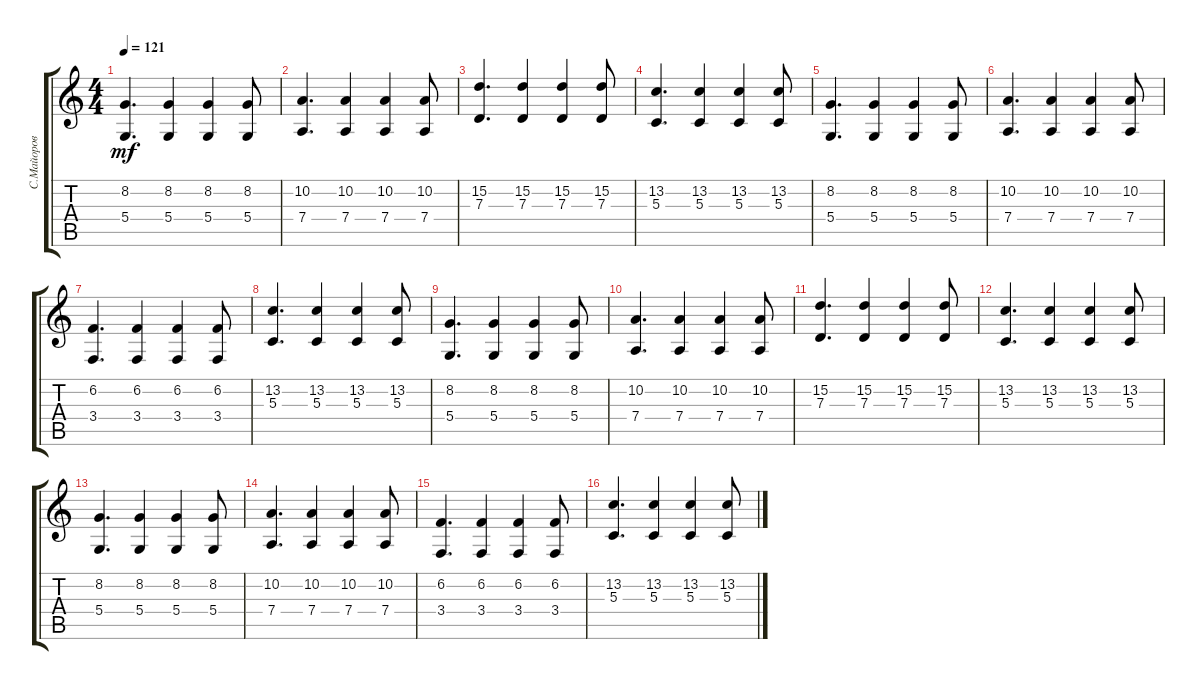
\track ("С.Майоров" "С.Майоров") {instrument tubularbells}
\staff {score tabs}
\tuning (E4 B3 G3 D3 A2 E2) {hide}
\ts (4 4)
\tempo 121
\clef g2
\ks c
(8.2 5.4).4{d dy mf} (8.2 5.4).4 (8.2 5.4).4 (8.2 5.4).8 |
(10.2 7.4).4{d} (10.2 7.4).4 (10.2 7.4).4 (10.2 7.4).8 |
(15.2 7.3).4{d} (15.2 7.3).4 (15.2 7.3).4 (15.2 7.3).8 |
(13.2 5.3).4{d} (13.2 5.3).4 (13.2 5.3).4 (13.2 5.3).8 |
(8.2 5.4).4{d} (8.2 5.4).4 (8.2 5.4).4 (8.2 5.4).8 |
(10.2 7.4).4{d} (10.2 7.4).4 (10.2 7.4).4 (10.2 7.4).8 |
(6.2 3.4).4{d} (6.2 3.4).4 (6.2 3.4).4 (6.2 3.4).8 |
(13.2 5.3).4{d} (13.2 5.3).4 (13.2 5.3).4 (13.2 5.3).8 |
(8.2 5.4).4{d} (8.2 5.4).4 (8.2 5.4).4 (8.2 5.4).8 |
(10.2 7.4).4{d} (10.2 7.4).4 (10.2 7.4).4 (10.2 7.4).8 |
(15.2 7.3).4{d} (15.2 7.3).4 (15.2 7.3).4 (15.2 7.3).8 |
(13.2 5.3).4{d} (13.2 5.3).4 (13.2 5.3).4 (13.2 5.3).8 |
(8.2 5.4).4{d} (8.2 5.4).4 (8.2 5.4).4 (8.2 5.4).8 |
(10.2 7.4).4{d} (10.2 7.4).4 (10.2 7.4).4 (10.2 7.4).8 |
(6.2 3.4).4{d} (6.2 3.4).4 (6.2 3.4).4 (6.2 3.4).8 |
(13.2 5.3).4{d} (13.2 5.3).4 (13.2 5.3).4 (13.2 5.3).8
